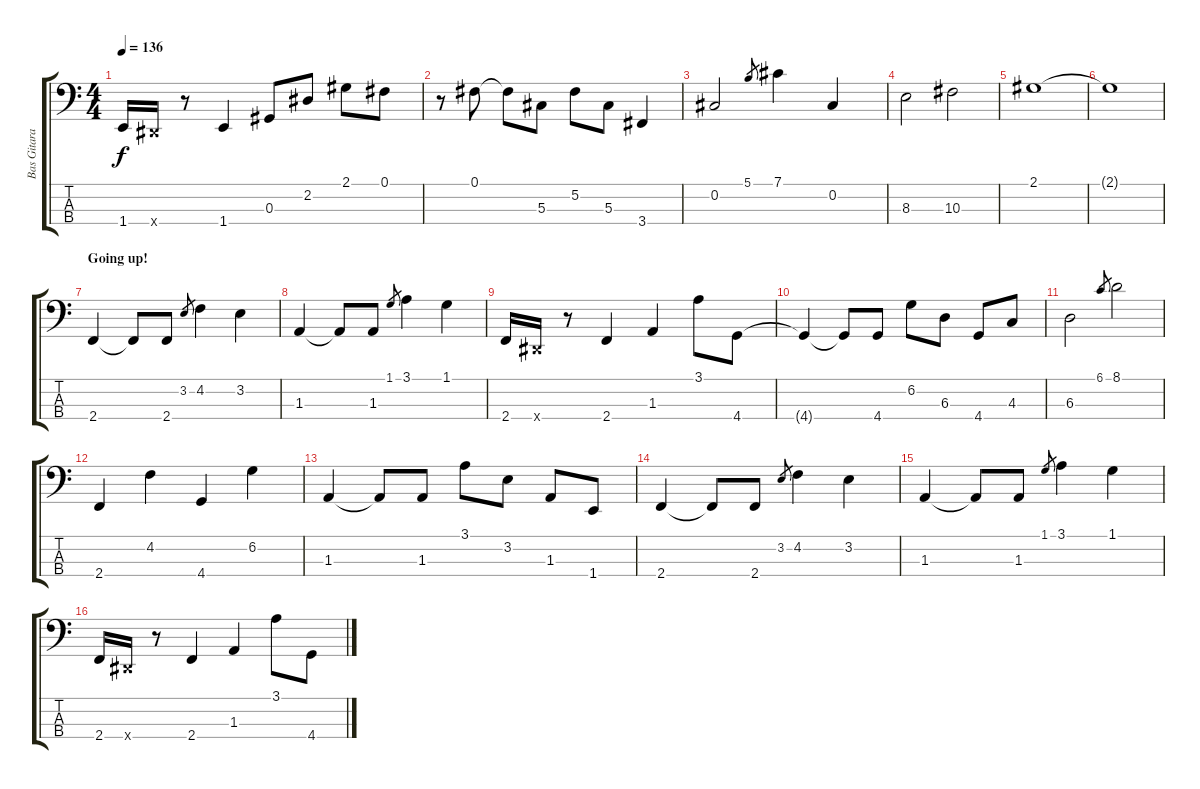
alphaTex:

\track ("Bas Gitara" "Bas Gitara") {instrument electricbassfinger}
\staff {score tabs}
\tuning (Gb2 Db2 Ab1 Eb1) {hide}
\ts (4 4)
\tempo 136
\clef f4
\ks c
1.4.16{dy f} 0.4{x}.16 r.8 1.4.4 0.3.8 2.2.8 2.1.8 0.1.8 |
r.8 0.1.8 0.1{t}.8 5.3.8 5.2.8 5.3.8 3.4.4 |
0.2.2 5.1.8{gr} 7.1.4 0.2.4 |
8.3.2 10.3.2 |
2.1.1 |
2.1{t}.1 |
\section ("" "Going up!")
2.4.4 2.4{t}.8 2.4.8 3.2.8{gr} 4.2.4 3.2.4 |
1.3.4 1.3{t}.8 1.3.8 1.1.8{gr} 3.1.4 1.1.4 |
2.4.16 0.4{x}.16 r.8 2.4.4 1.3.4 3.1.8 4.4.8 |
4.4{t}.4 4.4{t}.8 4.4.8 6.2.8 6.3.8 4.4.8 4.3.8 |
6.3.2 6.1.8{gr} 8.1.2 |
2.4.4 4.2.4 4.4.4 6.2.4 |
1.3.4 1.3{t}.8 1.3.8 3.1.8 3.2.8 1.3.8 1.4.8 |
2.4.4 2.4{t}.8 2.4.8 3.2.8{gr} 4.2.4 3.2.4 |
1.3.4 1.3{t}.8 1.3.8 1.1.8{gr} 3.1.4 1.1.4 |
2.4.16 0.4{x}.16 r.8 2.4.4 1.3.4 3.1.8 4.4.8
